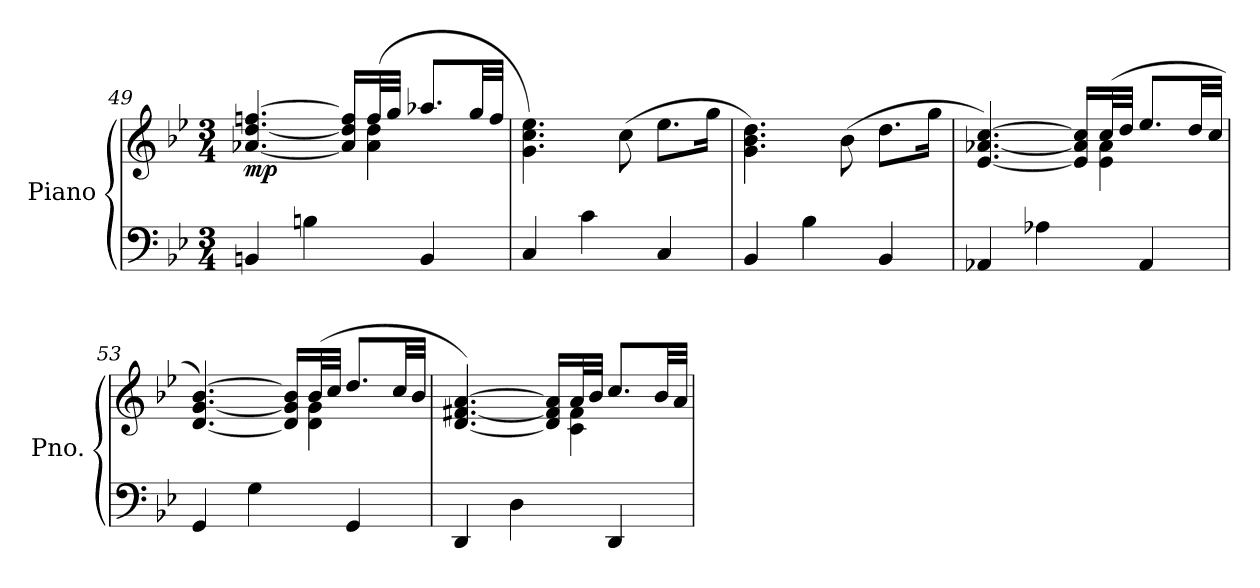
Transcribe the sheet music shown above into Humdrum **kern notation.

**kern	**kern	**dynam
*part1	*part1	*part1
*staff2	*staff1	*staff1/2
*I"Piano	*	*
*I'Pno.	*	*
*clefF4	*clefG2	*
*k[b-e-]	*k[b-e-]	*
*M3/4	*M3/4	*
=49	=49	=49
*	*^	*
!	!	!	!LO:DY:b
4BBn/	[4.a-X/ [4.dd/ [4.ffn/	4..ryy	mp
4Bn\	.	.	.
.	16a-/] 16dd/] 16ff/]LL	.	.
.	(32ff/L	4a-\ 4dd\	.
.	32gg/JJJ	.	.
4BB/	8.aa-X/L	.	.
.	32gg/LL	16ryy	.
.	32ff/JJJ	.	.
*	*v	*v	*
=50	=50	=50
4C/	4.g\ 4.cc\ 4.ee-\)	.
4c\	.	.
.	(8cc\	.
4C/	8.ee-\L	.
.	16gg\Jk	.
!!LO:LB:g=z
=51	=51	=51
4BB-/	4.g\ 4.b-\ 4.dd\)	.
4B-\	.	.
.	(8b-\	.
4BB-/	8.dd\L	.
.	16gg\Jk	.
=52	=52	=52
*	*^	*
4AA-X/	[4.e-/ [4.a-X/ [4.cc/)	4..ryy	.
4A-X\	.	.	.
.	16e-/] 16a-/] 16cc/]LL	.	.
.	(32cc/L	4e-\ 4a-\	.
.	32dd/JJJ	.	.
4AA-/	8.ee-/L	.	.
.	32dd/LL	16ryy	.
.	32cc/JJJ	.	.
=53	=53	=53	=53
4GG/	[4.d/ [4.g/ [4.b-/)	4..ryy	.
4G\	.	.	.
.	16d/] 16g/] 16b-/]LL	.	.
.	(32b-/L	4d\ 4g\	.
.	32cc/JJJ	.	.
4GG/	8.dd/L	.	.
.	32cc/LL	16ryy	.
.	32b-/JJJ	.	.
=54	=54	=54	=54
4DD/	[4.d/ [4.f#X/ [4.a/)	4..ryy	.
4D\	.	.	.
.	16d/] 16f#/] 16a/]LL	.	.
.	32a/L	4c\ 4f#\	.
.	32b-/JJJ	.	.
4DD/	8.cc/L	.	.
.	32b-/LL	16ryy	.
.	32a/JJJ	.	.
*	*v	*v	*
=	=	=
*-	*-	*-
